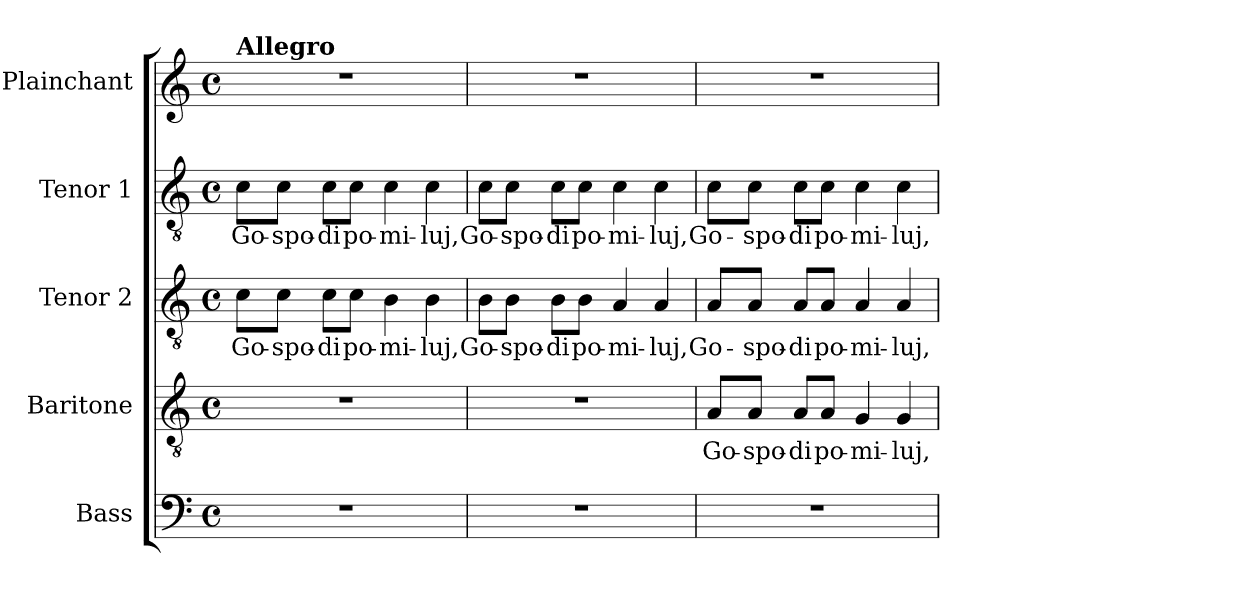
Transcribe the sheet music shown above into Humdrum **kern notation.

**kern	**kern	**text	**kern	**text	**kern	**text	**kern
*part5	*part4	*part4	*part3	*part3	*part2	*part2	*part1
*staff5	*staff4	*staff4	*staff3	*staff3	*staff2	*staff2	*staff1
*I"Bass	*I"Baritone	*	*I"Tenor 2	*	*I"Tenor 1	*	*I"Plainchant
*I'B	*I'B	*	*I'T 2	*	*I'T 1	*	*I'Pl.C.
!!LO:PB:g=z
*clefF4	*clefGv2	*	*clefGv2	*	*clefGv2	*	*clefG2
*k[]	*k[]	*	*k[]	*	*k[]	*	*k[]
*C:	*C:	*	*C:	*	*C:	*	*C:
*M4/4	*M4/4	*	*M4/4	*	*M4/4	*	*M4/4
*met(c)	*met(c)	*	*met(c)	*	*met(c)	*	*met(c)
=1	=1	=1	=1	=1	=1	=1	=1
!	!	!	!	!	!	!	!LO:TX:a:B:t=Allegro
1r	1r	.	8c\L	Go-	8c\L	Go-	1r
.	.	.	8c\J	-spo-	8c\J	-spo-	.
.	.	.	8c\L	-di	8c\L	-di	.
.	.	.	8c\J	po-	8c\J	po-	.
.	.	.	4B\	-mi-	4c\	-mi-	.
.	.	.	4B\	-luj,	4c\	-luj,	.
=2	=2	=2	=2	=2	=2	=2	=2
1r	1r	.	8B\L	Go-	8c\L	Go-	1r
.	.	.	8B\J	-spo-	8c\J	-spo-	.
.	.	.	8B\L	-di	8c\L	-di	.
.	.	.	8B\J	po-	8c\J	po-	.
.	.	.	4A/	-mi-	4c\	-mi-	.
.	.	.	4A/	-luj,	4c\	-luj,	.
=3	=3	=3	=3	=3	=3	=3	=3
1r	8A/L	Go-	8A/L	Go-	8c\L	Go-	1r
.	8A/J	-spo-	8A/J	-spo-	8c\J	-spo-	.
.	8A/L	-di	8A/L	-di	8c\L	-di	.
.	8A/J	po-	8A/J	po-	8c\J	po-	.
.	4G/	-mi-	4A/	-mi-	4c\	-mi-	.
.	4G/	-luj,	4A/	-luj,	4c\	-luj,	.
=	=	=	=	=	=	=	=
*-	*-	*-	*-	*-	*-	*-	*-
